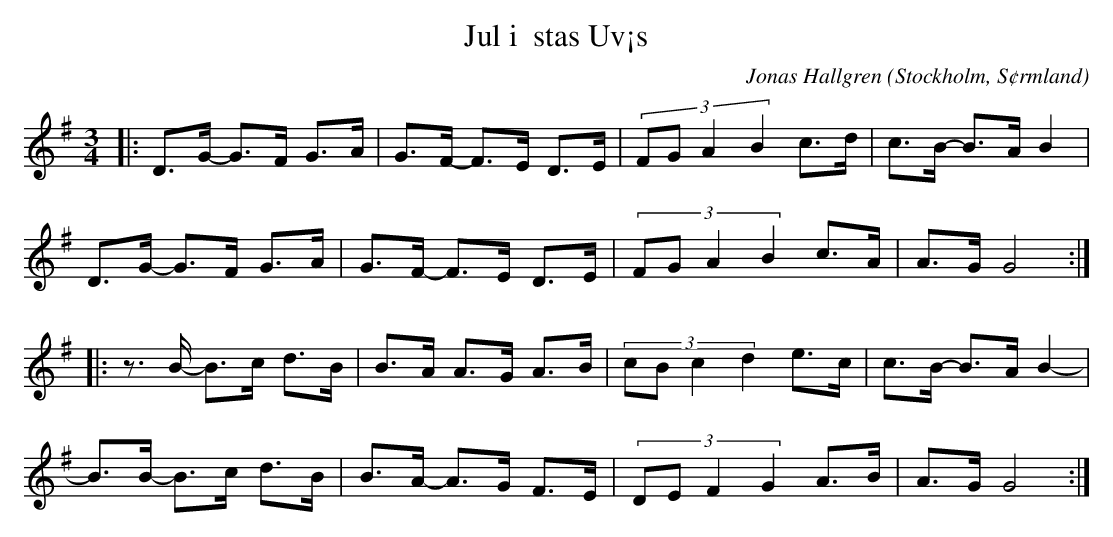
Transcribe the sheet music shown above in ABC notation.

X:1
T:Jul i  stas Uv¡s
C:Jonas Hallgren
O:Stockholm, S¢rmland
M:3/4
L:1/16
K:G
|: D3G- G3F G3A | G3F- F3E D3E | (3:2:4 F2G2A4B4 c3d| c3B- B3A B4 |
   D3G- G3F G3A | G3F- F3E D3E | (3:2:4 F2G2A4B4 c3A| A3G G8 :|
|: z3B- B3c d3B | B3A A3G A3B | (3:2:4 c2B2c4d4 e3c | c3B- B3A B4- |
   B3B- B3c d3B | B3A- A3G F3E | (3:2:4 D2E2F4G4 A3B | A3G G8 :|
